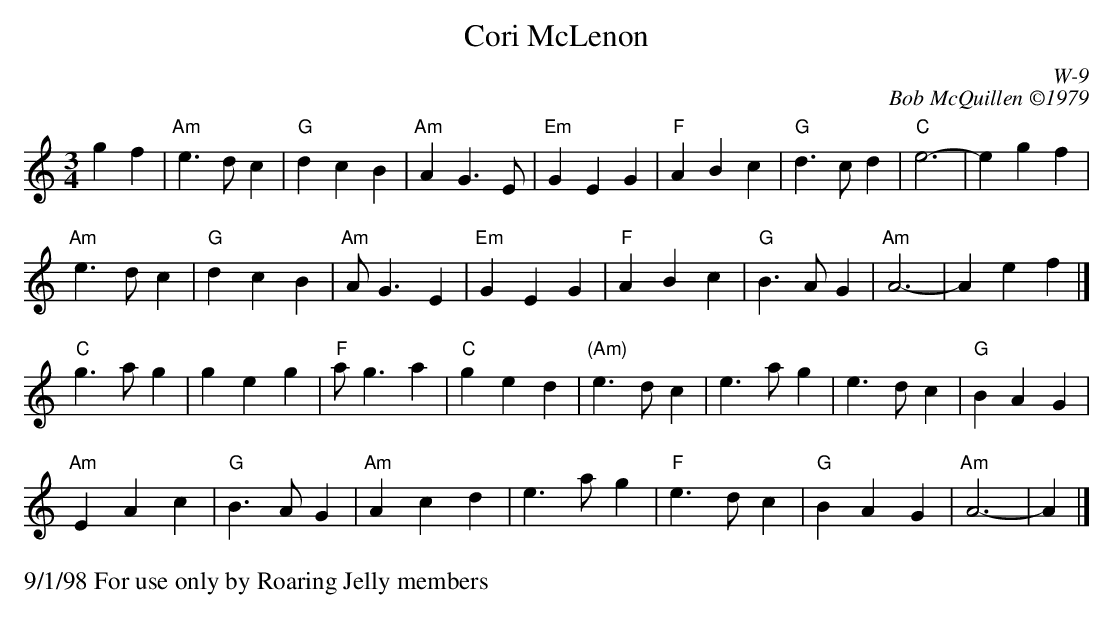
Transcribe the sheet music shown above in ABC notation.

X:1
T: Cori McLenon
C: W-9
C: Bob McQuillen \2511979
M: 3/4
K: Am
g2 f2 | "Am"e3 d c2 | "G"d2 c2 B2 | "Am"A2 G3 E | "Em"G2 E2 G2 | "F"A2 B2 c2 | "G"d3 c d2 | "C"e6- | e2 g2 f2 |
"Am"e3 d c2 | "G"d2 c2 B2 | "Am"A G3 E2 | "Em"G2 E2 G2 | "F"A2 B2 c2 | "G"B3 A G2 | "Am"A6- | A2 e2 f2 |]
"C"g3 a g2 | g2 e2 g2 | "F"a g3 a2 | "C"g2 e2 d2 | "(Am)"e3 d c2 | e3 a g2 | e3 d c2 | "G"B2 A2 G2 |
"Am"E2 A2 c2 | "G"B3 A G2 | "Am"A2 c2 d2 | e3 a g2 | "F"e3 d c2 | "G"B2 A2 G2 | "Am"A6- | A2 |]
